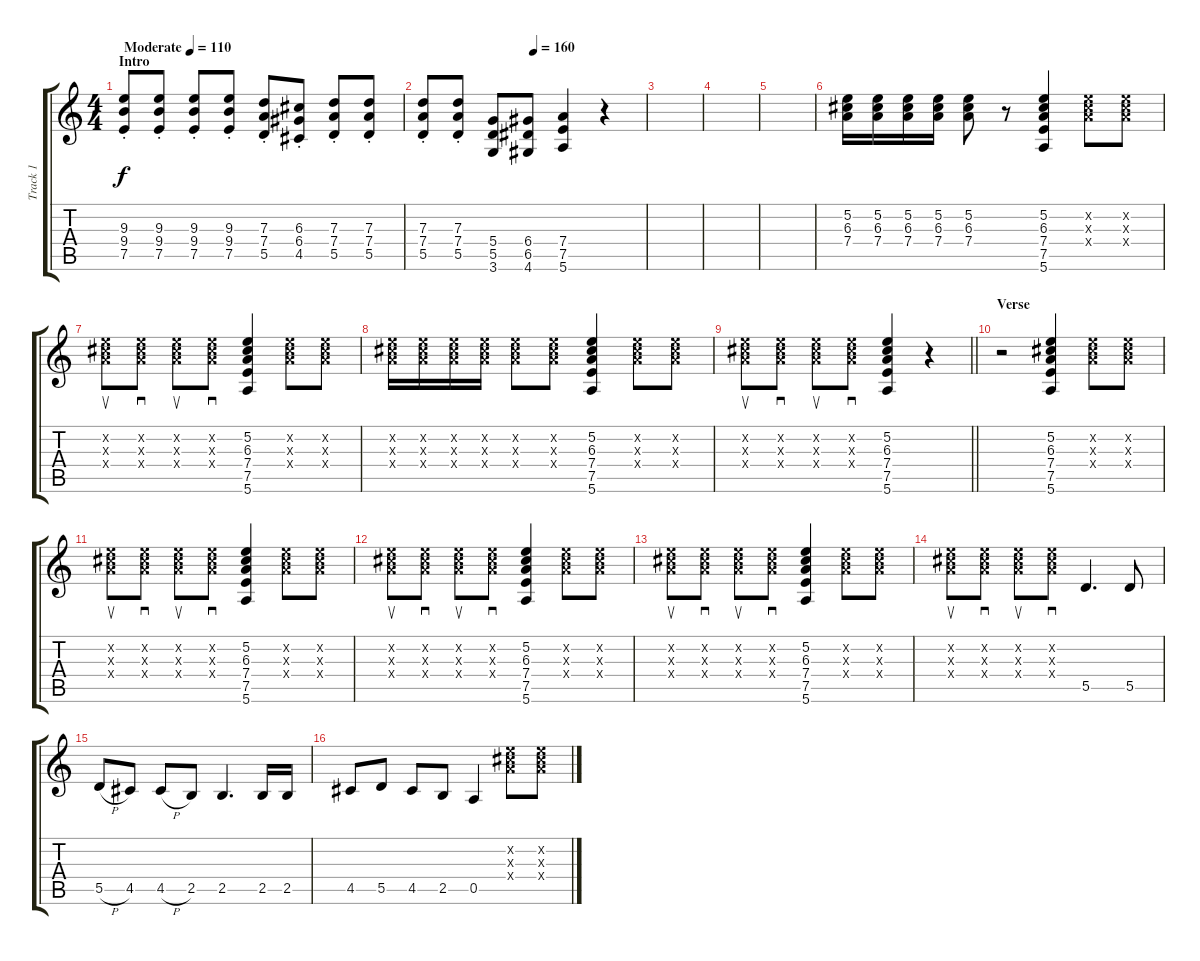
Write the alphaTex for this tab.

\track ("Track 1" "Track 1") {instrument overdrivenguitar}
\staff {score tabs}
\tuning (E4 B3 G3 D3 A2 E2) {hide}
\ts (4 4)
\section ("" "Intro")
\tempo (110 "Moderate")
\clef g2
\ks c
(9.3{st} 9.4{st} 7.5{st}).8{dy f instrument overdrivenguitar} (9.3{st} 9.4{st} 7.5{st}).8 (9.3{st} 9.4{st} 7.5{st}).8 (9.3{st} 9.4{st} 7.5{st}).8 (7.3{st} 7.4 5.5).8 (6.3{st} 6.4 4.5).8 (7.3{st} 7.4{st} 5.5{st}).8 (7.3{st} 7.4{st} 5.5{st}).8 |
\tempo (160 0.5)
(7.3{st} 7.4{st} 5.5{st}).8 (7.3{st} 7.4{st} 5.5{st}).8 (5.4 5.5 3.6).8 (6.4 6.5 4.6).8 (7.4 7.5 5.6).4 r.4 |
|
|
|
(5.2 6.3 7.4).16 (5.2 6.3 7.4).16 (5.2 6.3 7.4).16 (5.2 6.3 7.4).16 (5.2 6.3 7.4).8 r.8 (5.2 6.3 7.4 7.5 5.6).4 (5.2{x} 6.3{x} 7.4{x}).8 (5.2{x} 6.3{x} 7.4{x}).8 |
(5.2{x} 6.3{x} 7.4{x}).8{su} (5.2{x} 6.3{x} 7.4{x}).8{sd} (5.2{x} 6.3{x} 7.4{x}).8{su} (5.2{x} 6.3{x} 7.4{x}).8{sd} (5.2 6.3 7.4 7.5 5.6).4 (5.2{x} 6.3{x} 7.4{x}).8 (5.2{x} 6.3{x} 7.4{x}).8 |
(5.2{x} 6.3{x} 7.4{x}).16 (5.2{x} 6.3{x} 7.4{x}).16 (5.2{x} 6.3{x} 7.4{x}).16 (5.2{x} 6.3{x} 7.4{x}).16 (5.2{x} 6.3{x} 7.4{x}).8 (5.2{x} 6.3{x} 7.4{x}).8 (5.2 6.3 7.4 7.5 5.6).4 (5.2{x} 6.3{x} 7.4{x}).8 (5.2{x} 6.3{x} 7.4{x}).8 |
\barLineRight lightlight
(5.2{x} 6.3{x} 7.4{x}).8{su} (5.2{x} 6.3{x} 7.4{x}).8{sd} (5.2{x} 6.3{x} 7.4{x}).8{su} (5.2{x} 6.3{x} 7.4{x}).8{sd} (5.2 6.3 7.4 7.5 5.6).4 r.4 |
\section ("" "Verse")
r.2 (5.2 6.3 7.4 7.5 5.6).4 (5.2{x} 6.3{x} 7.4{x}).8 (5.2{x} 6.3{x} 7.4{x}).8 |
(5.2{x} 6.3{x} 7.4{x}).8{su} (5.2{x} 6.3{x} 7.4{x}).8{sd} (5.2{x} 6.3{x} 7.4{x}).8{su} (5.2{x} 6.3{x} 7.4{x}).8{sd} (5.2 6.3 7.4 7.5 5.6).4 (5.2{x} 6.3{x} 7.4{x}).8 (5.2{x} 6.3{x} 7.4{x}).8 |
(5.2{x} 6.3{x} 7.4{x}).8{su} (5.2{x} 6.3{x} 7.4{x}).8{sd} (5.2{x} 6.3{x} 7.4{x}).8{su} (5.2{x} 6.3{x} 7.4{x}).8{sd} (5.2 6.3 7.4 7.5 5.6).4 (5.2{x} 6.3{x} 7.4{x}).8 (5.2{x} 6.3{x} 7.4{x}).8 |
(5.2{x} 6.3{x} 7.4{x}).8{su} (5.2{x} 6.3{x} 7.4{x}).8{sd} (5.2{x} 6.3{x} 7.4{x}).8{su} (5.2{x} 6.3{x} 7.4{x}).8{sd} (5.2 6.3 7.4 7.5 5.6).4 (5.2{x} 6.3{x} 7.4{x}).8 (5.2{x} 6.3{x} 7.4{x}).8 |
(5.2{x} 6.3{x} 7.4{x}).8{su} (5.2{x} 6.3{x} 7.4{x}).8{sd} (5.2{x} 6.3{x} 7.4{x}).8{su} (5.2{x} 6.3{x} 7.4{x}).8{sd} 5.5.4{d} 5.5.8 |
5.5{h}.8 4.5.8 4.5{h}.8 2.5.8 2.5.4{d} 2.5.16 2.5.16 |
4.5.8 5.5.8 4.5.8 2.5.8 0.5.4 (5.2{x} 6.3{x} 7.4{x}).8 (5.2{x} 6.3{x} 7.4{x}).8
